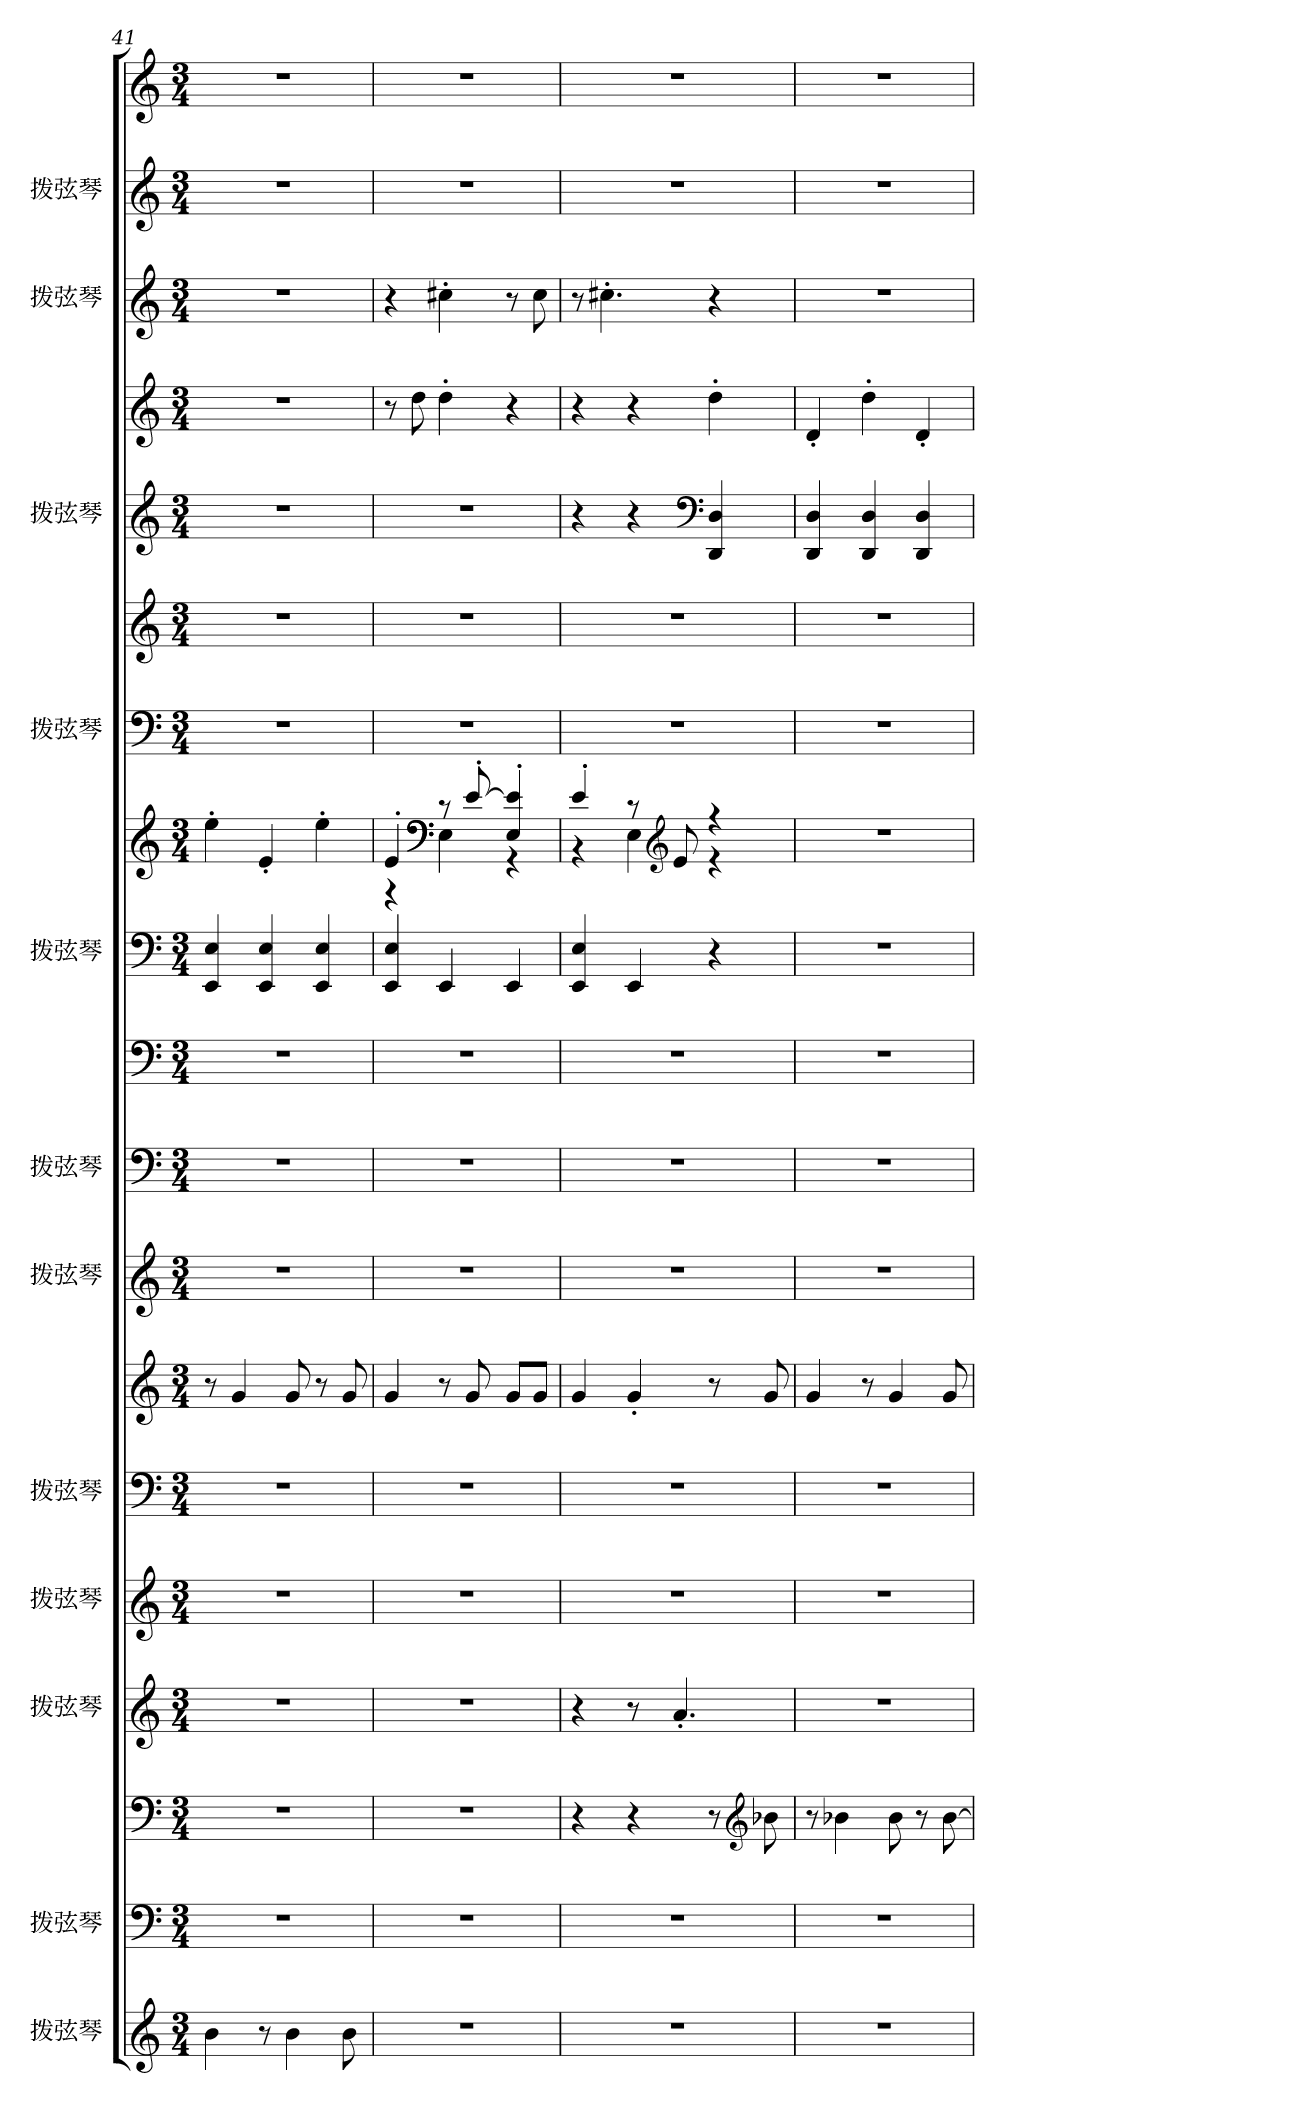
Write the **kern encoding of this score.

**kern	**kern	**kern	**kern	**kern	**kern	**kern	**kern	**kern	**kern	**kern	**kern	**kern	**kern	**kern	**kern	**kern	**kern	**kern
*part12	*part11	*part11	*part10	*part9	*part8	*part8	*part7	*part6	*part6	*part5	*part5	*part4	*part4	*part3	*part3	*part2	*part1	*part1
*staff19	*staff18	*staff17	*staff16	*staff15	*staff14	*staff13	*staff12	*staff11	*staff10	*staff9	*staff8	*staff7	*staff6	*staff5	*staff4	*staff3	*staff2	*staff1
*I"拨弦琴	*I"拨弦琴	*	*I"拨弦琴	*I"拨弦琴	*I"拨弦琴	*	*I"拨弦琴	*I"拨弦琴	*	*I"拨弦琴	*	*I"拨弦琴	*	*I"拨弦琴	*	*I"拨弦琴	*I"拨弦琴	*
!!LO:PB:g=z
*clefG2	*clefF4	*clefF4	*clefG2	*clefG2	*clefF4	*clefG2	*clefG2	*clefF4	*clefF4	*clefF4	*clefG2	*clefF4	*clefG2	*clefG2	*clefG2	*clefG2	*clefG2	*clefG2
*k[]	*k[]	*k[]	*k[]	*k[]	*k[]	*k[]	*k[]	*k[]	*k[]	*k[]	*k[]	*k[]	*k[]	*k[]	*k[]	*k[]	*k[]	*k[]
*M3/4	*M3/4	*M3/4	*M3/4	*M3/4	*M3/4	*M3/4	*M3/4	*M3/4	*M3/4	*M3/4	*M3/4	*M3/4	*M3/4	*M3/4	*M3/4	*M3/4	*M3/4	*M3/4
=41	=41	=41	=41	=41	=41	=41	=41	=41	=41	=41	=41	=41	=41	=41	=41	=41	=41	=41
4b\	2.r	2.r	2.r	2.r	2.r	8r	2.r	2.r	2.r	4EE/ 4E/	4ee'\	2.r	2.r	2.r	2.r	2.r	2.r	2.r
.	.	.	.	.	.	4g/	.	.	.	.	.	.	.	.	.	.	.	.
8r	.	.	.	.	.	.	.	.	.	4EE/ 4E/	4e'/	.	.	.	.	.	.	.
4b\	.	.	.	.	.	8g/	.	.	.	.	.	.	.	.	.	.	.	.
.	.	.	.	.	.	8r	.	.	.	4EE/ 4E/	4ee'\	.	.	.	.	.	.	.
8b\	.	.	.	.	.	8g/	.	.	.	.	.	.	.	.	.	.	.	.
=42	=42	=42	=42	=42	=42	=42	=42	=42	=42	=42	=42	=42	=42	=42	=42	=42	=42	=42
*	*	*	*	*	*	*	*	*	*	*	*^	*	*	*	*	*	*	*
2.r	2.r	2.r	2.r	2.r	2.r	4g/	2.r	2.r	2.r	4EE/ 4E/	4e'/	4r	2.r	2.r	2.r	8r	4r	2.r	2.r
.	.	.	.	.	.	.	.	.	.	.	.	.	.	.	.	8dd\	.	.	.
*	*	*	*	*	*	*	*	*	*	*	*clefF4	*	*	*	*	*	*	*	*
.	.	.	.	.	.	8r	.	.	.	4EE/	8r	4E\	.	.	.	4dd'\	4cc#X'\	.	.
.	.	.	.	.	.	8g/	.	.	.	.	[8e'/	.	.	.	.	.	.	.	.
.	.	.	.	.	.	8g/L	.	.	.	4EE/	4E/' 4e/]'	4r	.	.	.	4r	8r	.	.
.	.	.	.	.	.	8g/J	.	.	.	.	.	.	.	.	.	.	8cc#\	.	.
=43	=43	=43	=43	=43	=43	=43	=43	=43	=43	=43	=43	=43	=43	=43	=43	=43	=43	=43	=43
2.r	2.r	4r	4r	2.r	2.r	4g/	2.r	2.r	2.r	4EE/ 4E/	4e'/	4r	2.r	2.r	4r	4r	8r	2.r	2.r
.	.	.	.	.	.	.	.	.	.	.	.	.	.	.	.	.	4.cc#X'\	.	.
.	.	4r	8r	.	.	4g'/	.	.	.	4EE/	8r	4E\	.	.	4r	4r	.	.	.
*	*	*	*	*	*	*	*	*	*	*	*clefG2	*	*	*	*	*	*	*	*
.	.	.	4.a'/	.	.	.	.	.	.	.	8e/	.	.	.	.	.	.	.	.
*	*	*	*	*	*	*	*	*	*	*	*	*	*	*	*clefF4	*	*	*	*
.	.	8r	.	.	.	8r	.	.	.	4r	4r	4r	.	.	4DD/ 4D/	4dd'\	4r	.	.
*	*	*clefG2	*	*	*	*	*	*	*	*	*	*	*	*	*	*	*	*	*
.	.	8b-X\	.	.	.	8g/	.	.	.	.	.	.	.	.	.	.	.	.	.
*	*	*	*	*	*	*	*	*	*	*	*v	*v	*	*	*	*	*	*	*
=44	=44	=44	=44	=44	=44	=44	=44	=44	=44	=44	=44	=44	=44	=44	=44	=44	=44	=44
2.r	2.r	8r	2.r	2.r	2.r	4g/	2.r	2.r	2.r	2.r	2.r	2.r	2.r	4DD/ 4D/	4d'/	2.r	2.r	2.r
.	.	4b-X\	.	.	.	.	.	.	.	.	.	.	.	.	.	.	.	.
.	.	.	.	.	.	8r	.	.	.	.	.	.	.	4DD/ 4D/	4dd'\	.	.	.
.	.	8b-\	.	.	.	4g/	.	.	.	.	.	.	.	.	.	.	.	.
.	.	8r	.	.	.	.	.	.	.	.	.	.	.	4DD/ 4D/	4d'/	.	.	.
.	.	[8b-\	.	.	.	8g/	.	.	.	.	.	.	.	.	.	.	.	.
=	=	=	=	=	=	=	=	=	=	=	=	=	=	=	=	=	=	=
*-	*-	*-	*-	*-	*-	*-	*-	*-	*-	*-	*-	*-	*-	*-	*-	*-	*-	*-
